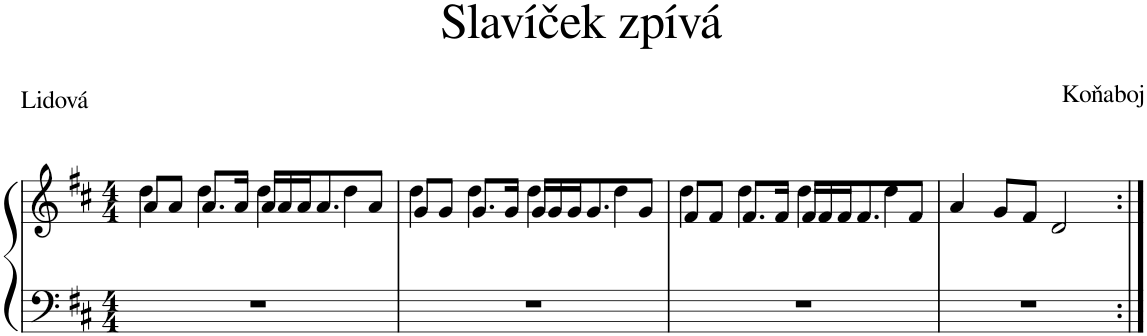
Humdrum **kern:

**kern	**kern
*part1	*part1
*staff2	*staff1
*I"Piano	*
*I'Pno.	*
*clefF4	*clefG2
*k[f#c#]	*k[f#c#]
*M4/4	*M4/4
=1	=1
*	*^
1r	8a/L	4dd\
.	8a/J	.
.	8.a/L	4dd\
.	16a/Jk	.
.	16a/LL	4dd\
.	16a/	.
.	16a/J	.
.	8.a/	.
.	.	4dd\
.	8a/J	.
=2	=2	=2
1r	8g/L	4dd\
.	8g/J	.
.	8.g/L	4dd\
.	16g/Jk	.
.	16g/LL	4dd\
.	16g/	.
.	16g/J	.
.	8.g/	.
.	.	4dd\
.	8g/J	.
=3	=3	=3
1r	8f#/L	4dd\
.	8f#/J	.
.	8.f#/L	4dd\
.	16f#/Jk	.
.	16f#/LL	4dd\
.	16f#/	.
.	16f#/J	.
.	8.f#/	.
.	.	4dd\
.	8f#/J	.
*	*v	*v
=4	=4
1r	4a/
.	8g/L
.	8f#/J
.	2d/
=:|!	=:|!
*-	*-
